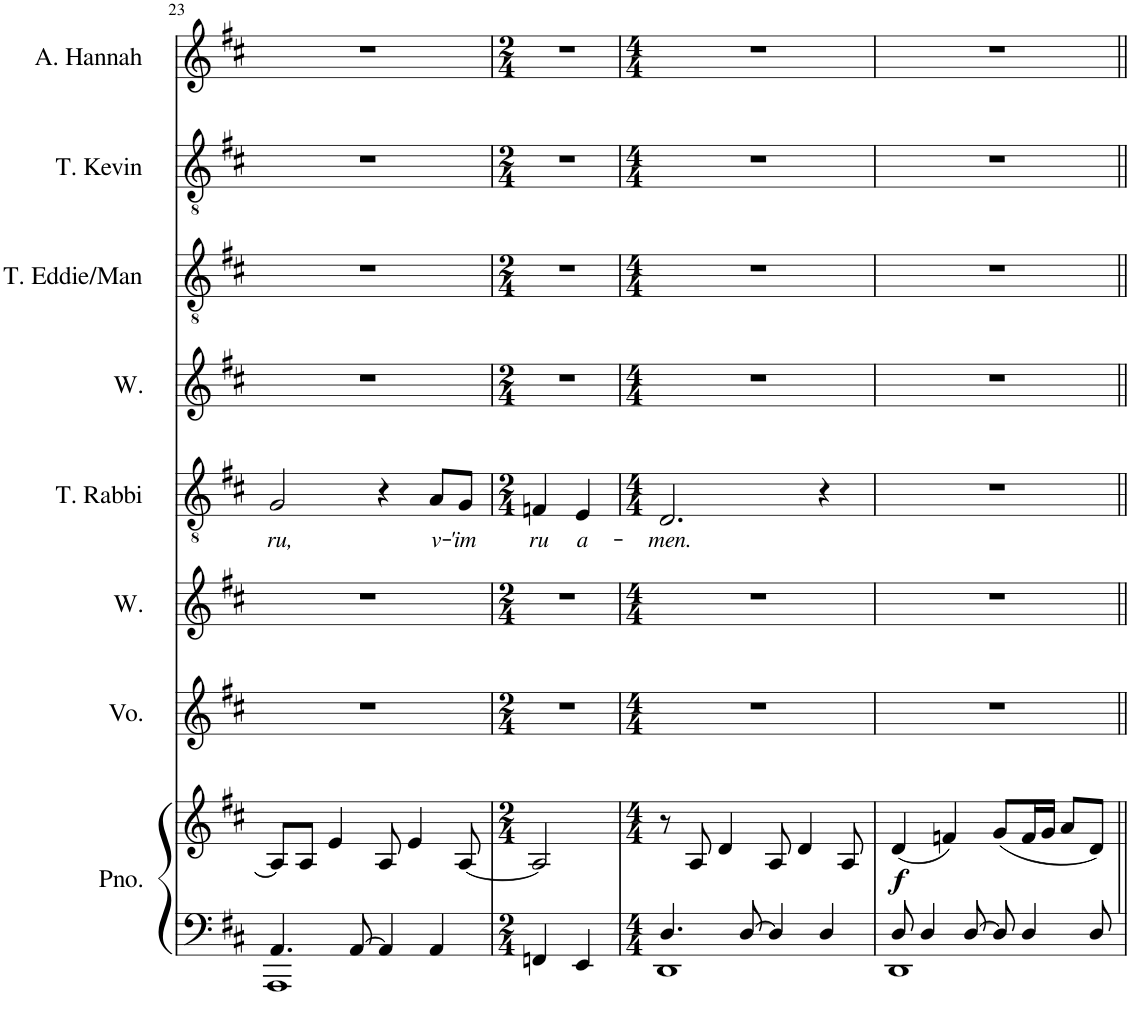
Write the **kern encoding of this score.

**kern	**kern	**dynam	**kern	**kern	**kern	**text	**kern	**kern	**kern	**kern
*part8	*part8	*part8	*part7	*part6	*part5	*part5	*part4	*part3	*part2	*part1
*staff9	*staff8	*staff8/9	*staff7	*staff6	*staff5	*staff5	*staff4	*staff3	*staff2	*staff1
*I"Piano	*	*	*I"Voice	*I"Women	*I"Tenor	*	*I"Women	*I"Tenor	*I"Tenor	*I"Alto
*I'Pno.	*	*	*I'Vo.	*I'W.	*	*	*I'W.	*	*	*
!!LO:PB:g=z
*clefF4	*clefG2	*	*clefG2	*clefG2	*clefGv2	*	*clefG2	*clefGv2	*clefGv2	*clefG2
*k[f#c#]	*k[f#c#]	*	*k[f#c#]	*k[f#c#]	*k[f#c#]	*	*k[f#c#]	*k[f#c#]	*k[f#c#]	*k[f#c#]
*M4/4	*M4/4	*	*M4/4	*M4/4	*M4/4	*	*M4/4	*M4/4	*M4/4	*M4/4
=23	=23	=23	=23	=23	=23	=23	=23	=23	=23	=23
*^	*	*	*	*	*	*	*	*	*	*
!	!	!	!	!	!	!	!LO:LY:b	!	!	!	!
4.AA/	1AAA	8A/L]	.	1r	1r	2G/	ru,	1r	1r	1r	1r
.	.	8A/J	.	.	.	.	.	.	.	.	.
.	.	4e/	.	.	.	.	.	.	.	.	.
[8AA/	.	.	.	.	.	.	.	.	.	.	.
4AA/]	.	8A/	.	.	.	4r	.	.	.	.	.
.	.	4e/	.	.	.	.	.	.	.	.	.
!	!	!	!	!	!	!	!LO:LY:b	!	!	!	!
4AA/	.	.	.	.	.	8A/L	v-	.	.	.	.
!	!	!	!	!	!	!	!LO:LY:b	!	!	!	!
.	.	[8A/	.	.	.	8G/J	-'im	.	.	.	.
*v	*v	*	*	*	*	*	*	*	*	*	*
=24	=24	=24	=24	=24	=24	=24	=24	=24	=24	=24
*M2/4	*M2/4	*	*M2/4	*M2/4	*M2/4	*	*M2/4	*M2/4	*M2/4	*M2/4
!	!	!	!	!	!	!LO:LY:b	!	!	!	!
4FFn/	2A/]	.	2r	2r	4Fn/	ru	2r	2r	2r	2r
!	!	!	!	!	!	!LO:LY:b	!	!	!	!
4EE/	.	.	.	.	4E/	a-	.	.	.	.
=25	=25	=25	=25	=25	=25	=25	=25	=25	=25	=25
*M4/4	*M4/4	*	*M4/4	*M4/4	*M4/4	*	*M4/4	*M4/4	*M4/4	*M4/4
*^	*	*	*	*	*	*	*	*	*	*
!	!	!	!	!	!	!	!LO:LY:b	!	!	!	!
4.D/	1DD	8r	.	1r	1r	2.D/	-men.	1r	1r	1r	1r
.	.	8A/	.	.	.	.	.	.	.	.	.
.	.	4d/	.	.	.	.	.	.	.	.	.
[8D/	.	.	.	.	.	.	.	.	.	.	.
4D/]	.	8A/	.	.	.	.	.	.	.	.	.
.	.	4d/	.	.	.	.	.	.	.	.	.
4D/	.	.	.	.	.	4r	.	.	.	.	.
.	.	8A/	.	.	.	.	.	.	.	.	.
=26	=26	=26	=26	=26	=26	=26	=26	=26	=26	=26	=26
!	!	!	!LO:DY:b	!	!	!	!	!	!	!	!
8D/	1DD	(4d/	f	1r	1r	1r	.	1r	1r	1r	1r
4D/	.	.	.	.	.	.	.	.	.	.	.
.	.	4fn/)	.	.	.	.	.	.	.	.	.
[8D/	.	.	.	.	.	.	.	.	.	.	.
8D/]	.	(8g/L	.	.	.	.	.	.	.	.	.
4D/	.	16f/L	.	.	.	.	.	.	.	.	.
.	.	16g/JJ	.	.	.	.	.	.	.	.	.
.	.	8a/L	.	.	.	.	.	.	.	.	.
8D/	.	8d/J)	.	.	.	.	.	.	.	.	.
*v	*v	*	*	*	*	*	*	*	*	*	*
=||	=||	=||	=||	=||	=||	=||	=||	=||	=||	=||
*-	*-	*-	*-	*-	*-	*-	*-	*-	*-	*-
